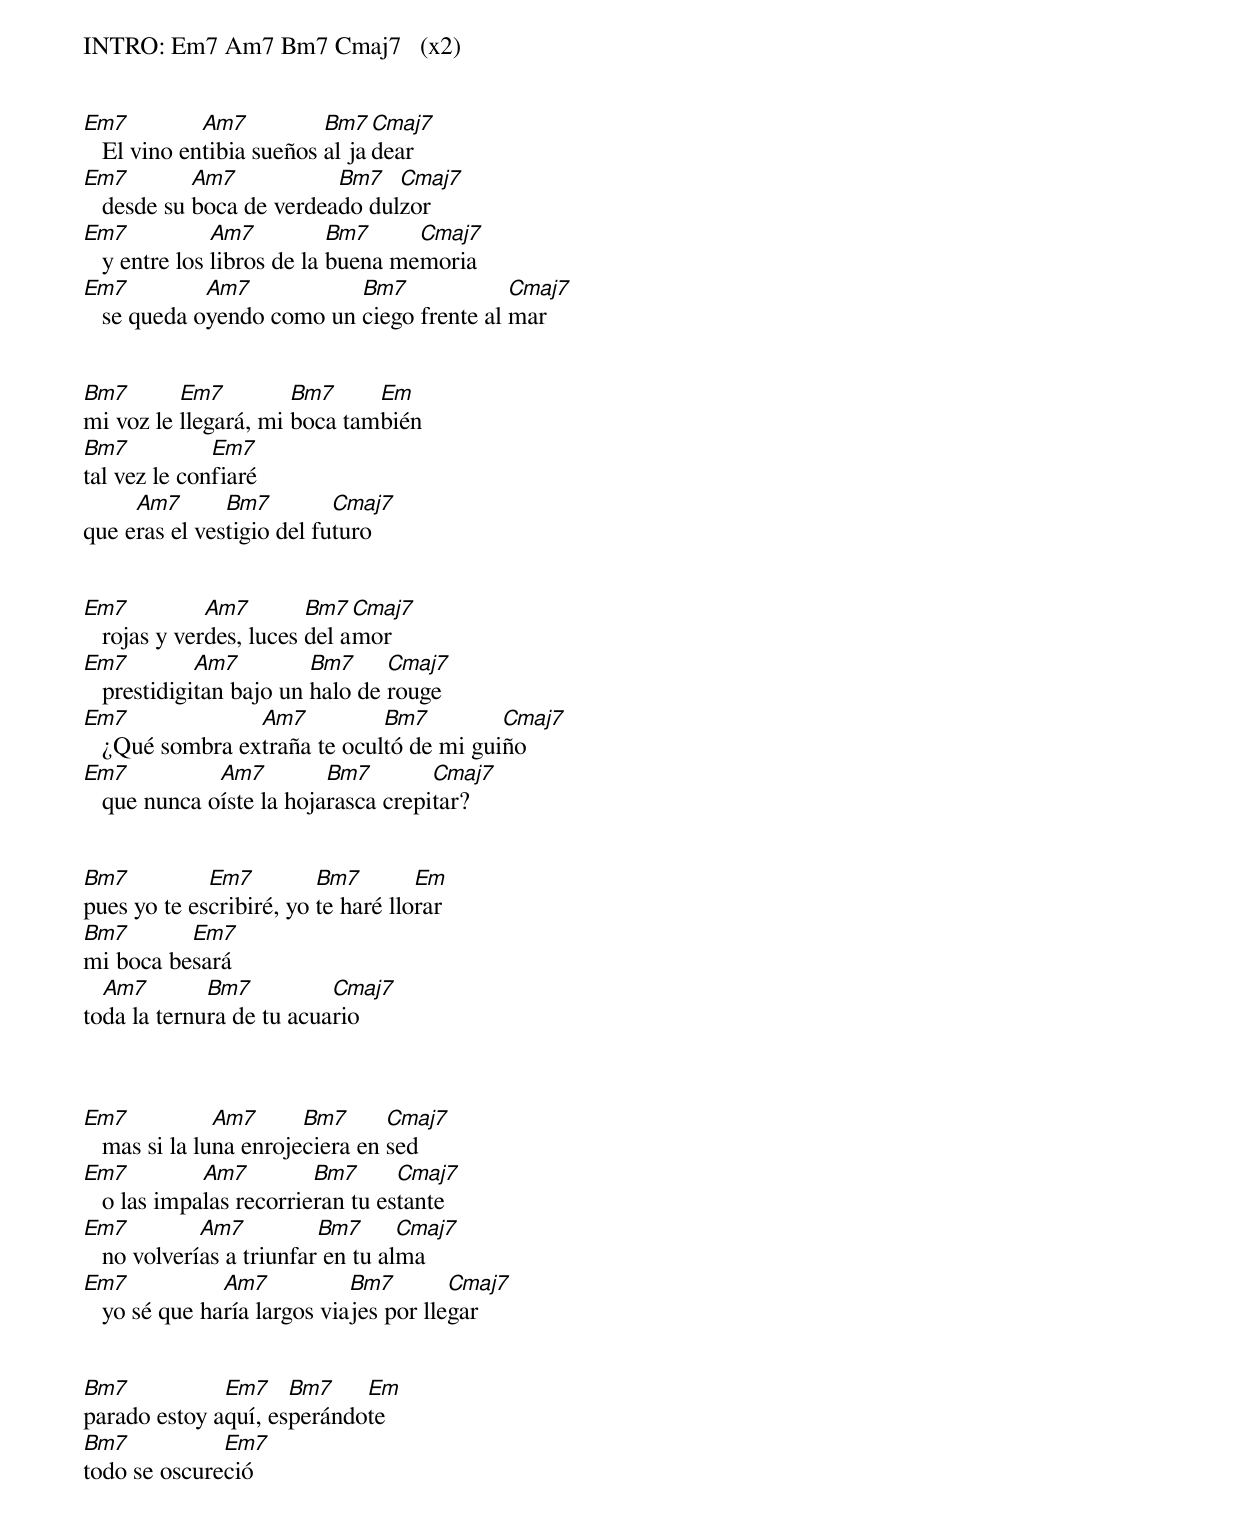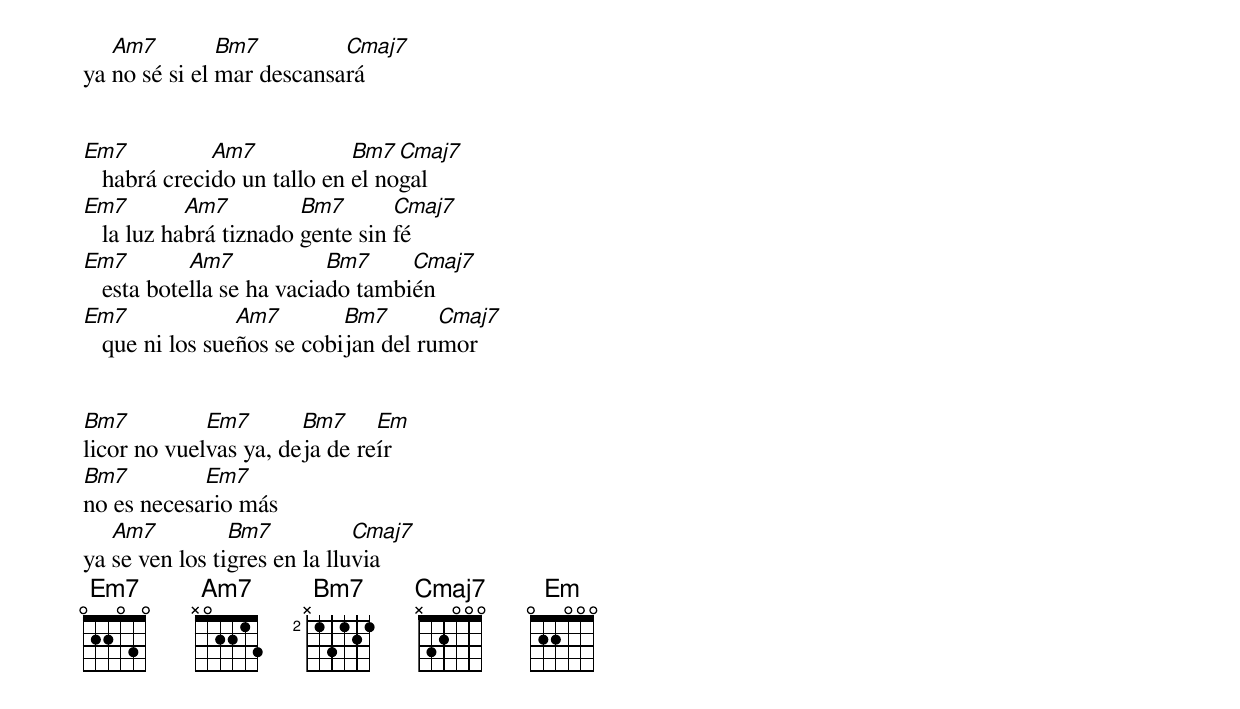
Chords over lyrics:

INTRO: Em7 Am7 Bm7 Cmaj7   (x2)


Em7          Am7          Bm7  Cmaj7
   El vino entibia sueños al jadear
Em7         Am7           Bm7   Cmaj7
   desde su boca de verdeado dulzor
Em7            Am7          Bm7     Cmaj7
   y entre los libros de la buena memoria
Em7          Am7           Bm7             Cmaj7
   se queda oyendo como un ciego frente al mar


Bm7       Em7         Bm7     Em
mi voz le llegará, mi boca también
Bm7           Em7
tal vez le confiaré
     Am7       Bm7         Cmaj7
que eras el vestigio del futuro


Em7           Am7        Bm7  Cmaj7
   rojas y verdes, luces del amor
Em7          Am7         Bm7     Cmaj7
   prestidigitan bajo un halo de rouge
Em7              Am7          Bm7         Cmaj7
   ¿Qué sombra extraña te ocultó de mi guiño
Em7           Am7         Bm7        Cmaj7
   que nunca oíste la hojarasca crepitar?


Bm7          Em7         Bm7        Em
pues yo te escribiré, yo te haré llorar
Bm7       Em7
mi boca besará
  Am7        Bm7          Cmaj7
toda la ternura de tu acuario


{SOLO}

Em7            Am7      Bm7      Cmaj7
   mas si la luna enrojeciera en sed
Em7          Am7         Bm7      Cmaj7
   o las impalas recorrieran tu estante
Em7          Am7          Bm7      Cmaj7
   no volverías a triunfar en tu alma
Em7            Am7           Bm7        Cmaj7
   yo sé que haría largos viajes por llegar


Bm7           Em7    Bm7    Em
parado estoy aquí, esperándote
Bm7           Em7
todo se oscureció
   Am7         Bm7         Cmaj7
ya no sé si el mar descansará


Em7           Am7            Bm7  Cmaj7
   habrá crecido un tallo en el nogal
Em7         Am7         Bm7       Cmaj7
   la luz habrá tiznado gente sin fé
Em7         Am7            Bm7     Cmaj7
   esta botella se ha vaciado también
Em7              Am7        Bm7       Cmaj7
   que ni los sueños se cobijan del rumor


Bm7          Em7       Bm7     Em
licor no vuelvas ya, deja de reír
Bm7         Em7
no es necesario más
   Am7          Bm7           Cmaj7
ya se ven los tigres en la lluvia
